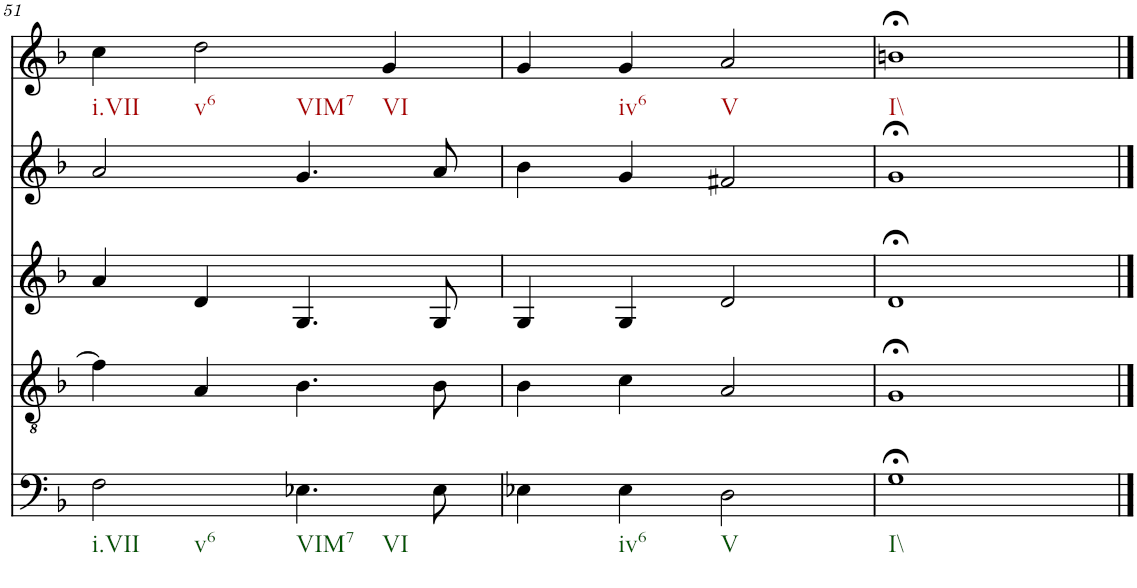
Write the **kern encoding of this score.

**kern	**kern	**kern	**kern	**kern
*part5	*part4	*part3	*part2	*part1
*staff5	*staff4	*staff3	*staff2	*staff1
*I"vox	*I"vox	*I"vox	*I"vox	*I"vox
!!LO:PB:g=z
*clefF4	*clefGv2	*clefG2	*clefG2	*clefG2
*k[b-]	*k[b-]	*k[b-]	*k[b-]	*k[b-]
*M4/4	*M4/4	*M4/4	*M4/4	*M4/4
=51	=51	=51	=51	=51
2F\	4f\]	4a/	2a/	4cc\
.	4A/	4d/	.	2dd\
4.E-X\	4.B-\	4.G/	4.g/	.
.	.	.	.	4g/
8E-\	8B-\	8G/	8a/	.
=52	=52	=52	=52	=52
4E-X\	4B-\	4G/	4b-\	4g/
4E-\	4c\	4G/	4g/	4g/
2D\	2A/	2d/	2f#X/	2a/
=53	=53	=53	=53	=53
1G;<	1G;<	1d;<	1g;<	1bn;<
==	==	==	==	==
*-	*-	*-	*-	*-
